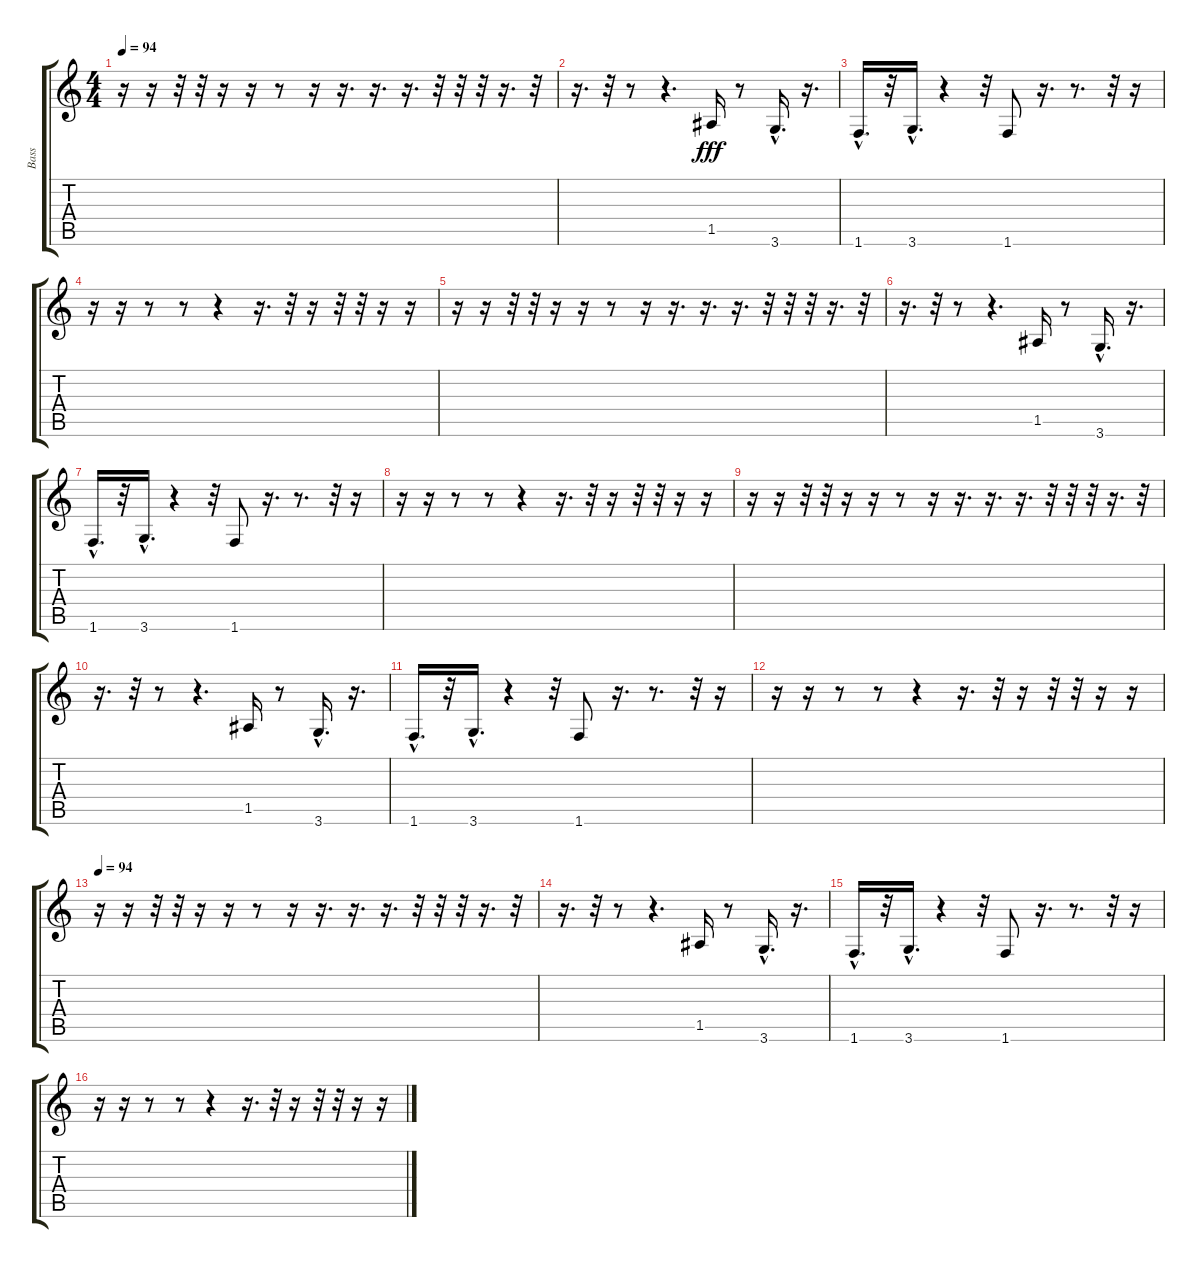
\track ("Bass" "Bass") {instrument electricbassfinger}
\staff {score tabs}
\tuning (E4 B3 G3 D3 A2 E2) {hide}
\ts (4 4)
\tempo 94
\clef g2
\ks c
r.16{dy fff} r.16 r.32 r.32 r.16 r.16 r.8 r.16 r.16{d} r.16{d} r.16{d} r.32 r.32 r.32 r.16{d} r.32 |
r.16{d} r.32 r.8 r.4{d} 1.5.16 r.8 3.6{hac}.16{d} r.16{d} |
1.6{hac}.16{d} r.32 3.6{hac}.16{d} r.4 r.32 1.6.8 r.16{d} r.8{d} r.32 r.16 |
r.16 r.16 r.8 r.8 r.4 r.16{d} r.32 r.16 r.32 r.32 r.16 r.16 |
r.16 r.16 r.32 r.32 r.16 r.16 r.8 r.16 r.16{d} r.16{d} r.16{d} r.32 r.32 r.32 r.16{d} r.32 |
r.16{d} r.32 r.8 r.4{d} 1.5.16 r.8 3.6{hac}.16{d} r.16{d} |
1.6{hac}.16{d} r.32 3.6{hac}.16{d} r.4 r.32 1.6.8 r.16{d} r.8{d} r.32 r.16 |
r.16 r.16 r.8 r.8 r.4 r.16{d} r.32 r.16 r.32 r.32 r.16 r.16 |
r.16 r.16 r.32 r.32 r.16 r.16 r.8 r.16 r.16{d} r.16{d} r.16{d} r.32 r.32 r.32 r.16{d} r.32 |
r.16{d} r.32 r.8 r.4{d} 1.5.16 r.8 3.6{hac}.16{d} r.16{d} |
1.6{hac}.16{d} r.32 3.6{hac}.16{d} r.4 r.32 1.6.8 r.16{d} r.8{d} r.32 r.16 |
r.16 r.16 r.8 r.8 r.4 r.16{d} r.32 r.16 r.32 r.32 r.16 r.16 |
\tempo 94
r.16 r.16 r.32 r.32 r.16 r.16 r.8 r.16 r.16{d} r.16{d} r.16{d} r.32 r.32 r.32 r.16{d} r.32 |
r.16{d} r.32 r.8 r.4{d} 1.5.16 r.8 3.6{hac}.16{d} r.16{d} |
1.6{hac}.16{d} r.32 3.6{hac}.16{d} r.4 r.32 1.6.8 r.16{d} r.8{d} r.32 r.16 |
r.16 r.16 r.8 r.8 r.4 r.16{d} r.32 r.16 r.32 r.32 r.16 r.16
